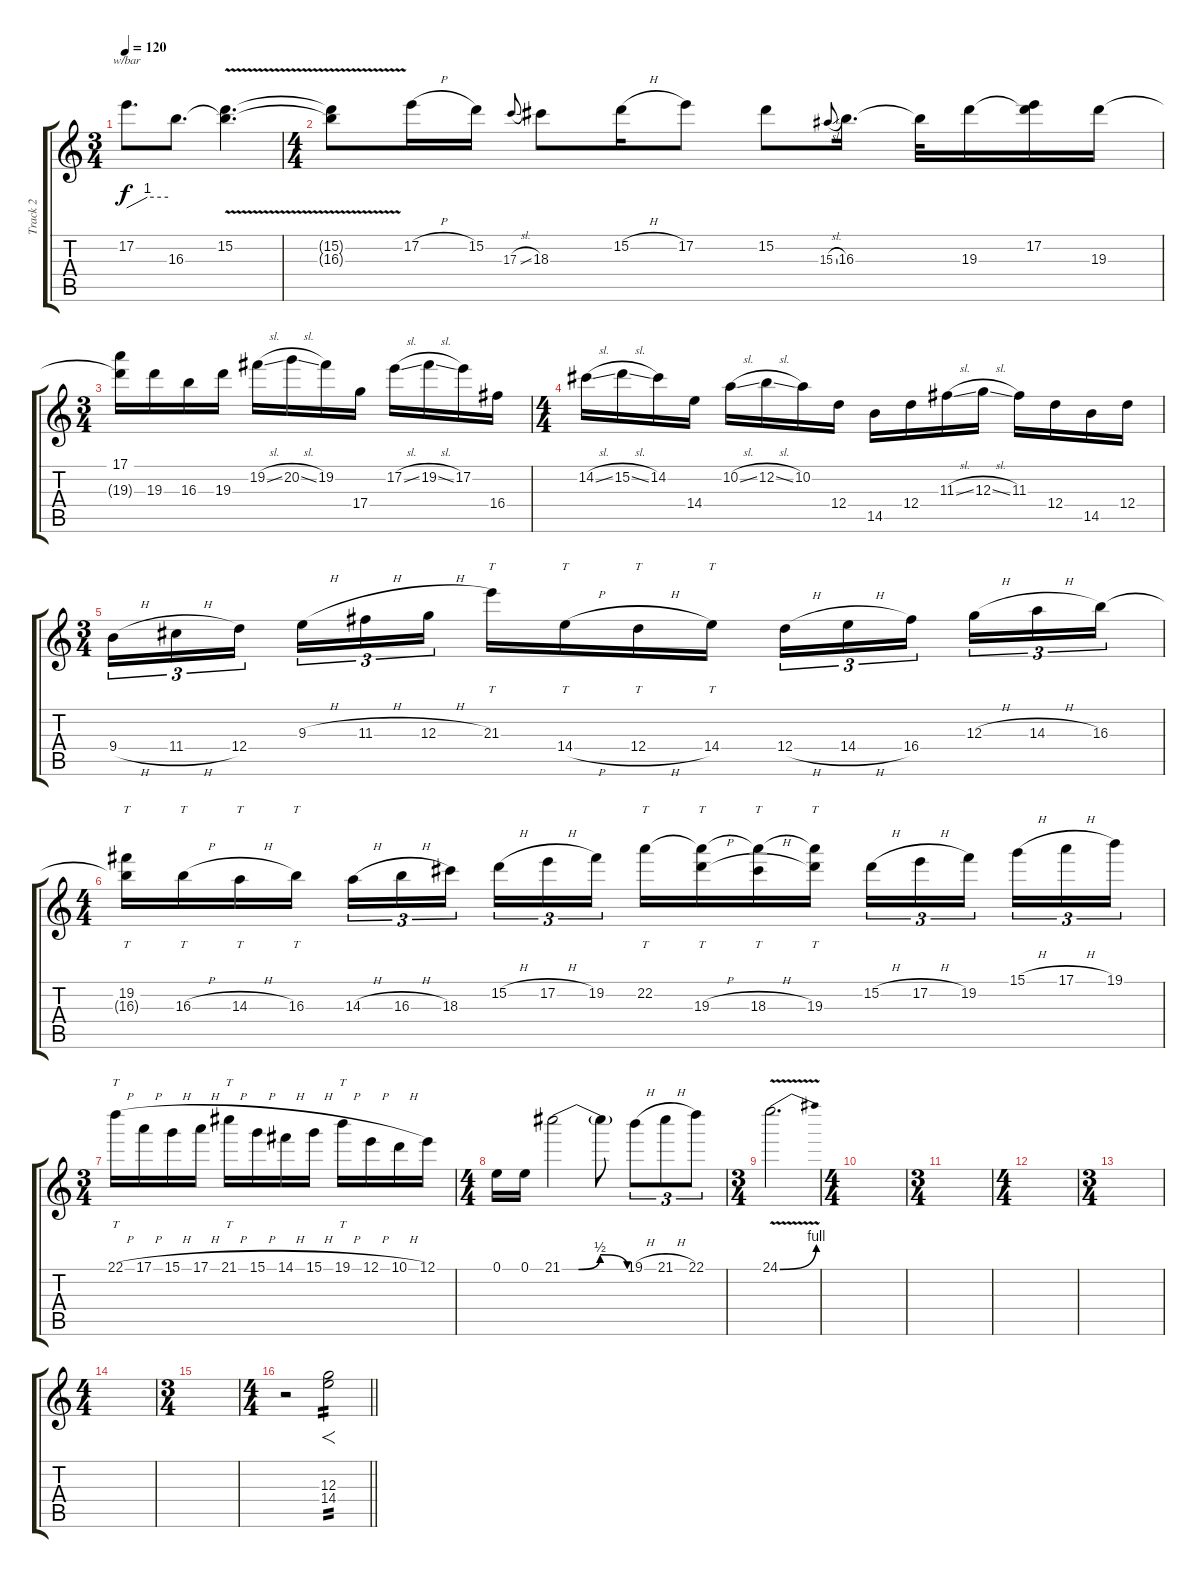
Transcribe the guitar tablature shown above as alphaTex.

\track ("Track 2" "Track 2") {instrument acousticguitarnylon}
\staff {score tabs}
\tuning (E4 B3 G3 D3 A2 E2) {hide}
\ts (3 4)
\tempo 120
\clef g2
\ks c
17.2.8{d tbe (custom default 0 0 30 4 60 4) dy f volume 13 balance 10 instrument overdrivenguitar} 16.3.8{d} (15.2{v} 16.3{v t}).4{d} |
\ts (4 4)
(15.2{t} 16.3{t}).8 17.2{h}.16 15.2.16 17.3{sl}.8{gr onbeat} 18.3.8 15.2{h}.16 17.2.8 15.2.8 15.3{sl}.8{gr onbeat} 16.3.16{d} 16.3{t}.32 19.3.16 (17.2 19.3{t}).16 19.3.16 |
\ts (3 4)
(17.1 19.3{t}).16 19.3.16 16.3.16 19.3.16 19.2{sl}.16 20.2{sl}.16 19.2.16 17.4.16 17.2{sl}.16 19.2{sl}.16 17.2.16 16.4.16 |
\ts (4 4)
14.2{sl}.16 15.2{sl}.16 14.2.16 14.4.16 10.2{sl}.16 12.2{sl}.16 10.2.16 12.4.16 14.5.16 12.4.16 11.3{sl}.16 12.3{sl}.16 11.3.16 12.4.16 14.5.16 12.4.16 |
\ts (3 4)
9.4{h}.16{tu (3 2)} 11.4{h}.16{tu (3 2)} 12.4.16{tu (3 2) beam splitsecondary} 9.3{h}.16{tu (3 2)} 11.3{h}.16{tu (3 2)} 12.3{h}.16{tu (3 2)} 21.3.16{tt} 14.4{h}.16{tt} 12.4{h}.16{tt} 14.4.16{tt} 12.4{h}.16{tu (3 2)} 14.4{h}.16{tu (3 2)} 16.4.16{tu (3 2) beam splitsecondary} 12.3{h}.16{tu (3 2)} 14.3{h}.16{tu (3 2)} 16.3.16{tu (3 2)} |
\ts (4 4)
(19.2 16.3{t}).16{tt} 16.3{h}.16{tt} 14.3{h}.16{tt} 16.3.16{tt} 14.3{h}.16{tu (3 2)} 16.3{h}.16{tu (3 2)} 18.3.16{tu (3 2) beam splitsecondary} 15.2{h}.16{tu (3 2)} 17.2{h}.16{tu (3 2)} 19.2.16{tu (3 2)} 22.2.16{tt} (22.2{t} 19.3{h}).16{tt} (22.2{t} 18.3{h}).16{tt} (22.2{t} 19.3).16{tt} 15.2{h}.16{tu (3 2)} 17.2{h}.16{tu (3 2)} 19.2.16{tu (3 2) beam splitsecondary} 15.1{h}.16{tu (3 2)} 17.1{h}.16{tu (3 2)} 19.1.16{tu (3 2)} |
\ts (3 4)
22.1{h}.16{tt} 17.1{h}.16 15.1{h}.16 17.1{h}.16 21.1{h}.16{tt} 15.1{h}.16 14.1{h}.16 15.1{h}.16 19.1{h}.16{tt} 12.1{h}.16 10.1{h}.16 12.1.16 |
\ts (4 4)
0.1.16 0.1.16 21.1{be (custom 0 0 15 0 35 2 60 0)}.2 21.1{t}.8 19.1{h}.8{tu (3 2)} 21.1{h}.8{tu (3 2)} 22.1.8{tu (3 2)} |
\ts (3 4)
24.1{be (bend 0 0 60 4) v}.2{d volume 0} |
\ts (4 4)
|
\ts (3 4)
|
\ts (4 4)
|
\ts (3 4)
|
\ts (4 4)
|
\ts (3 4)
|
\ts (4 4)
\barLineRight lightlight
r.2{volume 14 instrument distortionguitar} (12.3 14.4).2{f tp 2}
